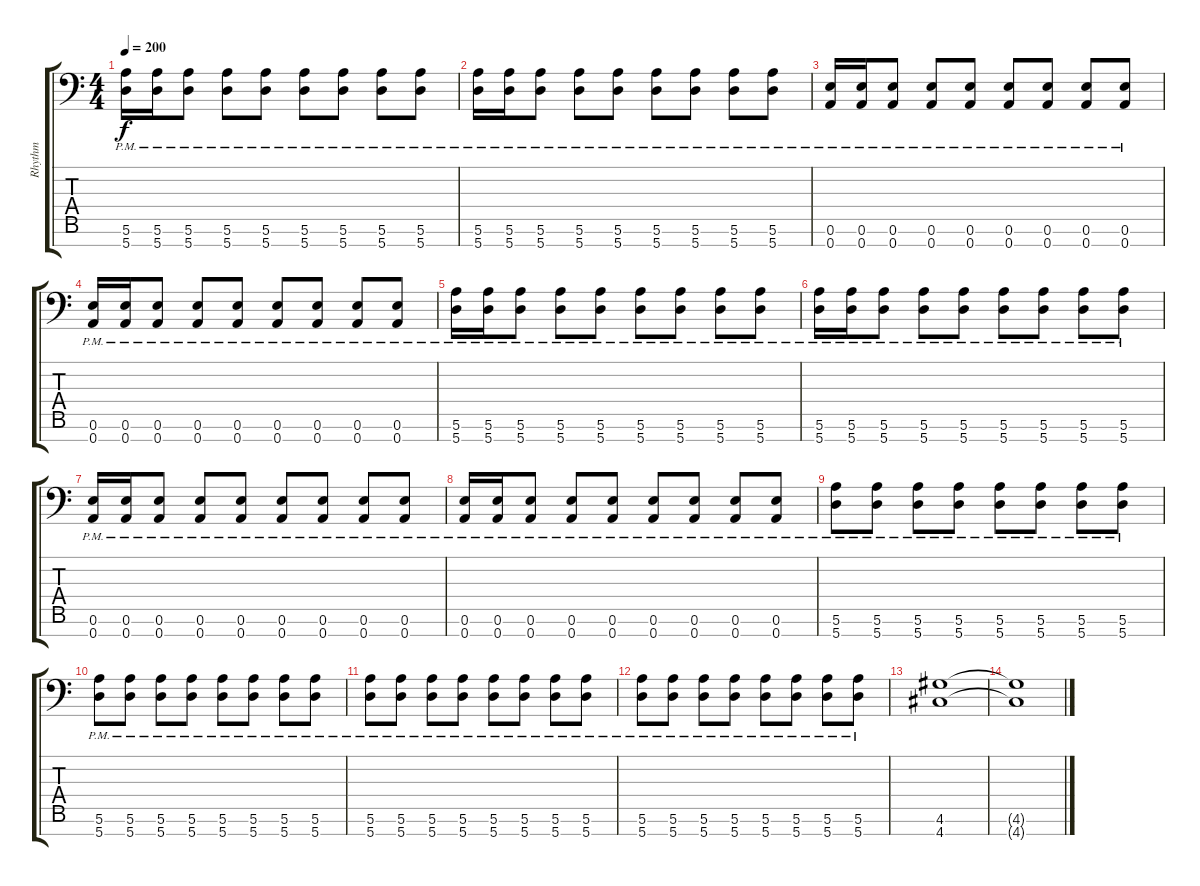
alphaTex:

\track ("Rhythm" "Rhythm") {instrument distortionguitar}
\staff {score tabs}
\tuning (E4 B3 G3 D3 A2 E2 A1) {hide}
\ts (4 4)
\tempo 200
\clef f4
\ks c
(5.6{pm} 5.7{pm}).16{dy f} (5.6{pm} 5.7{pm}).16 (5.6{pm} 5.7{pm}).8 (5.6{pm} 5.7{pm}).8 (5.6{pm} 5.7{pm}).8 (5.6{pm} 5.7{pm}).8 (5.6{pm} 5.7{pm}).8 (5.6{pm} 5.7{pm}).8 (5.6{pm} 5.7{pm}).8 |
(5.6{pm} 5.7{pm}).16 (5.6{pm} 5.7{pm}).16 (5.6{pm} 5.7{pm}).8 (5.6{pm} 5.7{pm}).8 (5.6{pm} 5.7{pm}).8 (5.6{pm} 5.7{pm}).8 (5.6{pm} 5.7{pm}).8 (5.6{pm} 5.7{pm}).8 (5.6{pm} 5.7{pm}).8 |
(0.6{pm} 0.7{pm}).16 (0.6{pm} 0.7{pm}).16 (0.6{pm} 0.7{pm}).8 (0.6{pm} 0.7{pm}).8 (0.6{pm} 0.7{pm}).8 (0.6{pm} 0.7{pm}).8 (0.6{pm} 0.7{pm}).8 (0.6{pm} 0.7{pm}).8 (0.6{pm} 0.7{pm}).8 |
(0.6{pm} 0.7{pm}).16 (0.6{pm} 0.7{pm}).16 (0.6{pm} 0.7{pm}).8 (0.6{pm} 0.7{pm}).8 (0.6{pm} 0.7{pm}).8 (0.6{pm} 0.7{pm}).8 (0.6{pm} 0.7{pm}).8 (0.6{pm} 0.7{pm}).8 (0.6{pm} 0.7{pm}).8 |
(5.6{pm} 5.7{pm}).16 (5.6{pm} 5.7{pm}).16 (5.6{pm} 5.7{pm}).8 (5.6{pm} 5.7{pm}).8 (5.6{pm} 5.7{pm}).8 (5.6{pm} 5.7{pm}).8 (5.6{pm} 5.7{pm}).8 (5.6{pm} 5.7{pm}).8 (5.6{pm} 5.7{pm}).8 |
(5.6{pm} 5.7{pm}).16 (5.6{pm} 5.7{pm}).16 (5.6{pm} 5.7{pm}).8 (5.6{pm} 5.7{pm}).8 (5.6{pm} 5.7{pm}).8 (5.6{pm} 5.7{pm}).8 (5.6{pm} 5.7{pm}).8 (5.6{pm} 5.7{pm}).8 (5.6{pm} 5.7{pm}).8 |
(0.6{pm} 0.7{pm}).16 (0.6{pm} 0.7{pm}).16 (0.6{pm} 0.7{pm}).8 (0.6{pm} 0.7{pm}).8 (0.6{pm} 0.7{pm}).8 (0.6{pm} 0.7{pm}).8 (0.6{pm} 0.7{pm}).8 (0.6{pm} 0.7{pm}).8 (0.6{pm} 0.7{pm}).8 |
(0.6{pm} 0.7{pm}).16 (0.6{pm} 0.7{pm}).16 (0.6{pm} 0.7{pm}).8 (0.6{pm} 0.7{pm}).8 (0.6{pm} 0.7{pm}).8 (0.6{pm} 0.7{pm}).8 (0.6{pm} 0.7{pm}).8 (0.6{pm} 0.7{pm}).8 (0.6{pm} 0.7{pm}).8 |
(5.6{pm} 5.7{pm}).8 (5.6{pm} 5.7{pm}).8 (5.6{pm} 5.7{pm}).8 (5.6{pm} 5.7{pm}).8 (5.6{pm} 5.7{pm}).8 (5.6{pm} 5.7{pm}).8 (5.6{pm} 5.7{pm}).8 (5.6{pm} 5.7{pm}).8 |
(5.6{pm} 5.7{pm}).8 (5.6{pm} 5.7{pm}).8 (5.6{pm} 5.7{pm}).8 (5.6{pm} 5.7{pm}).8 (5.6{pm} 5.7{pm}).8 (5.6{pm} 5.7{pm}).8 (5.6{pm} 5.7{pm}).8 (5.6{pm} 5.7{pm}).8 |
(5.6{pm} 5.7{pm}).8 (5.6{pm} 5.7{pm}).8 (5.6{pm} 5.7{pm}).8 (5.6{pm} 5.7{pm}).8 (5.6{pm} 5.7{pm}).8 (5.6{pm} 5.7{pm}).8 (5.6{pm} 5.7{pm}).8 (5.6{pm} 5.7{pm}).8 |
(5.6{pm} 5.7{pm}).8 (5.6{pm} 5.7{pm}).8 (5.6{pm} 5.7{pm}).8 (5.6{pm} 5.7{pm}).8 (5.6{pm} 5.7{pm}).8 (5.6{pm} 5.7{pm}).8 (5.6{pm} 5.7{pm}).8 (5.6{pm} 5.7{pm}).8 |
(4.6 4.7).1 |
(4.6{t} 4.7{t}).1
